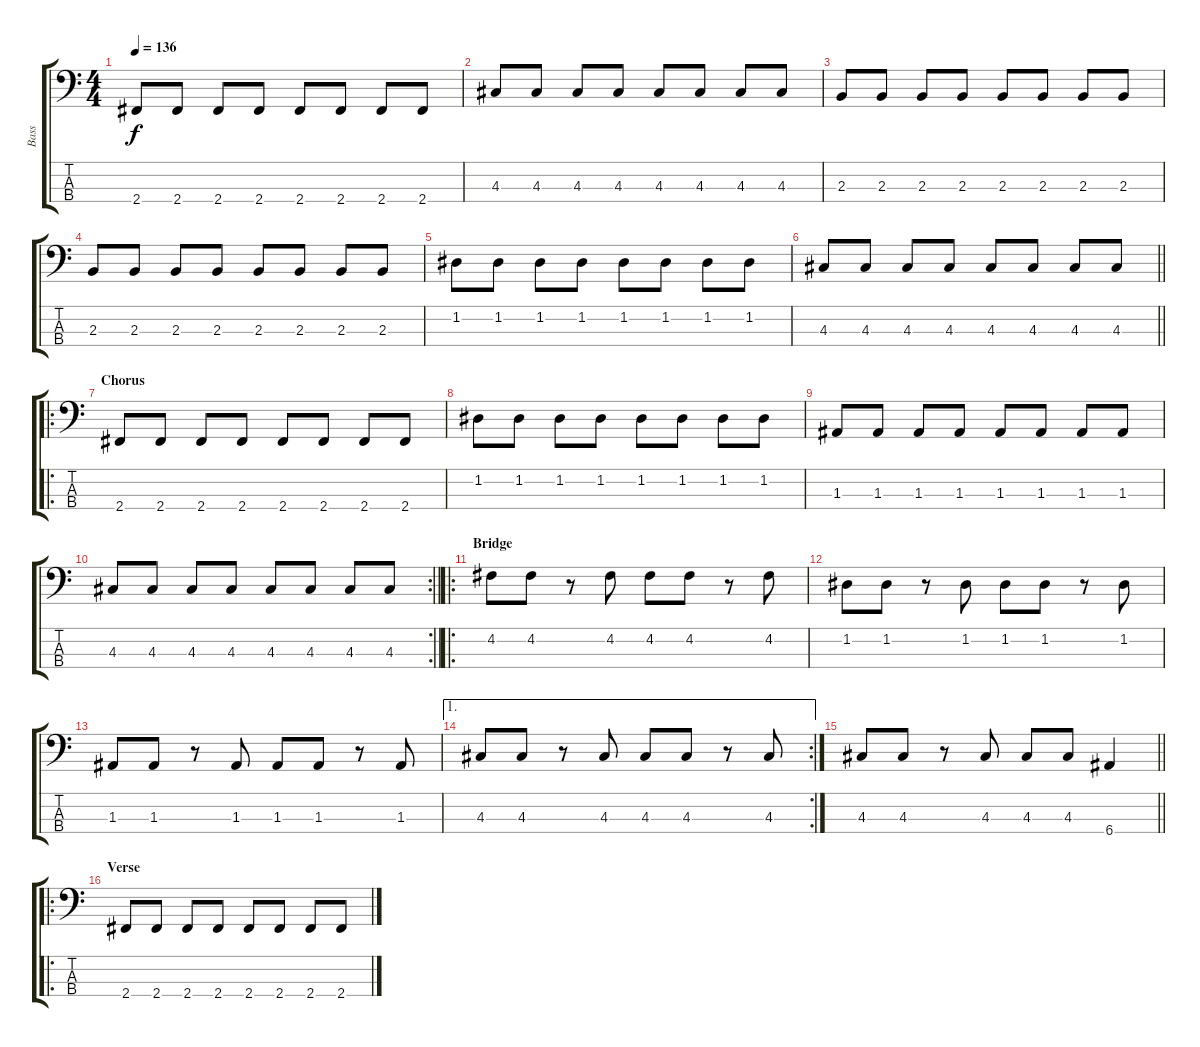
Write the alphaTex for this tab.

\track ("Bass" "Bass") {instrument electricbassfinger}
\staff {score tabs}
\tuning (G2 D2 A1 E1) {hide}
\ts (4 4)
\tempo 136
\clef f4
\ks c
2.4.8{dy f} 2.4.8 2.4.8 2.4.8 2.4.8 2.4.8 2.4.8 2.4.8 |
4.3.8 4.3.8 4.3.8 4.3.8 4.3.8 4.3.8 4.3.8 4.3.8 |
2.3.8 2.3.8 2.3.8 2.3.8 2.3.8 2.3.8 2.3.8 2.3.8 |
2.3.8 2.3.8 2.3.8 2.3.8 2.3.8 2.3.8 2.3.8 2.3.8 |
1.2.8 1.2.8 1.2.8 1.2.8 1.2.8 1.2.8 1.2.8 1.2.8 |
\barLineRight lightlight
4.3.8 4.3.8 4.3.8 4.3.8 4.3.8 4.3.8 4.3.8 4.3.8 |
\ro
\section ("" "Chorus")
2.4.8 2.4.8 2.4.8 2.4.8 2.4.8 2.4.8 2.4.8 2.4.8 |
1.2.8 1.2.8 1.2.8 1.2.8 1.2.8 1.2.8 1.2.8 1.2.8 |
1.3.8 1.3.8 1.3.8 1.3.8 1.3.8 1.3.8 1.3.8 1.3.8 |
\rc 2
\barLineRight lightlight
4.3.8 4.3.8 4.3.8 4.3.8 4.3.8 4.3.8 4.3.8 4.3.8 |
\ro
\section ("" "Bridge")
4.2.8 4.2.8 r.8 4.2.8 4.2.8 4.2.8 r.8 4.2.8 |
1.2.8 1.2.8 r.8 1.2.8 1.2.8 1.2.8 r.8 1.2.8 |
1.3.8 1.3.8 r.8 1.3.8 1.3.8 1.3.8 r.8 1.3.8 |
\ae 1
\rc 2
4.3.8 4.3.8 r.8 4.3.8 4.3.8 4.3.8 r.8 4.3.8 |
\barLineRight lightlight
4.3.8 4.3.8 r.8 4.3.8 4.3.8 4.3.8 6.4.4 |
\ro
\section ("" "Verse")
2.4.8 2.4.8 2.4.8 2.4.8 2.4.8 2.4.8 2.4.8 2.4.8
